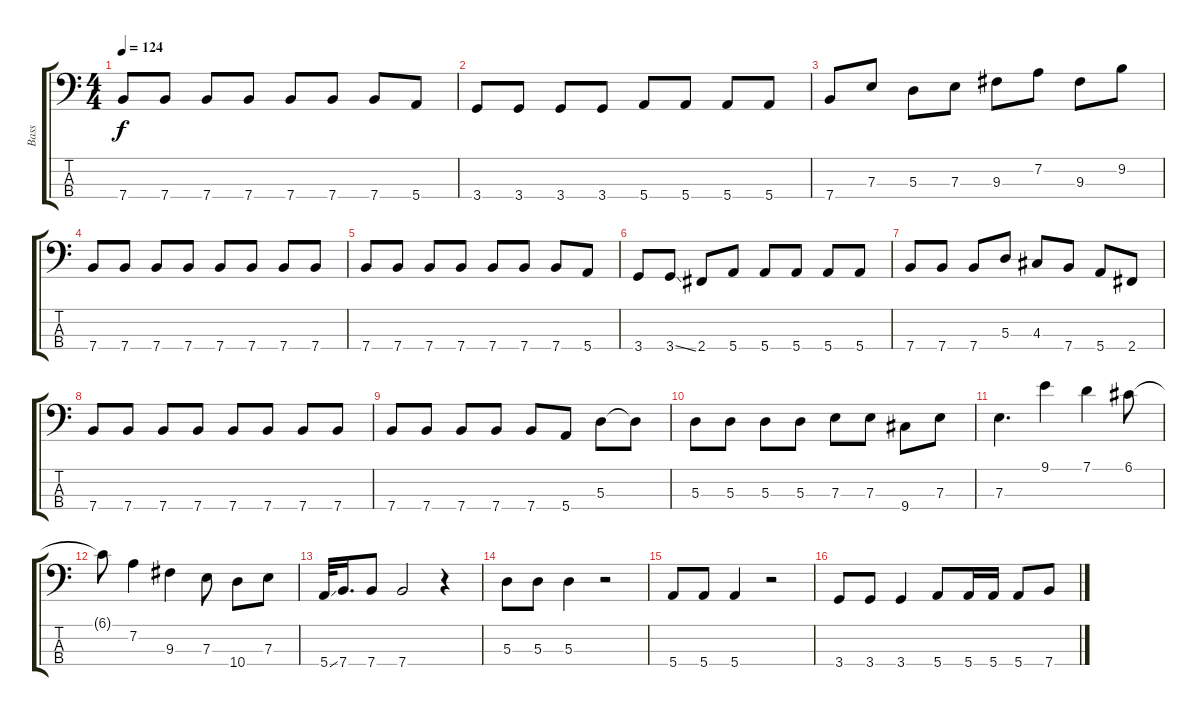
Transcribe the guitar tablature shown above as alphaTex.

\track ("Bass" "Bass") {instrument electricbassfinger}
\staff {score tabs}
\tuning (G2 D2 A1 E1) {hide}
\ts (4 4)
\tempo 124
\clef f4
\ks c
7.4.8{dy f} 7.4.8 7.4.8 7.4.8 7.4.8 7.4.8 7.4.8 5.4.8 |
3.4.8 3.4.8 3.4.8 3.4.8 5.4.8 5.4.8 5.4.8 5.4.8 |
7.4.8 7.3.8 5.3.8 7.3.8 9.3.8 7.2.8 9.3.8 9.2.8 |
7.4.8 7.4.8 7.4.8 7.4.8 7.4.8 7.4.8 7.4.8 7.4.8 |
7.4.8 7.4.8 7.4.8 7.4.8 7.4.8 7.4.8 7.4.8 5.4.8 |
3.4.8 3.4{ss}.8 2.4.8 5.4.8 5.4.8 5.4.8 5.4.8 5.4.8 |
7.4.8 7.4.8 7.4.8 5.3.8 4.3.8 7.4.8 5.4.8 2.4.8 |
7.4.8 7.4.8 7.4.8 7.4.8 7.4.8 7.4.8 7.4.8 7.4.8 |
7.4.8 7.4.8 7.4.8 7.4.8 7.4.8 5.4.8 5.3.8 5.3{t}.8 |
5.3.8 5.3.8 5.3.8 5.3.8 7.3.8 7.3.8 9.4.8 7.3.8 |
7.3.4{d} 9.1.4 7.1.4 6.1.8 |
6.1{t}.8 7.2.4 9.3.4 7.3.8 10.4.8 7.3.8 |
5.4{ss}.32 7.4.16{d} 7.4.8 7.4.2 r.4 |
5.3.8 5.3.8 5.3.4 r.2 |
5.4.8 5.4.8 5.4.4 r.2 |
3.4.8 3.4.8 3.4.4 5.4.8 5.4.16 5.4.16 5.4.8 7.4.8
